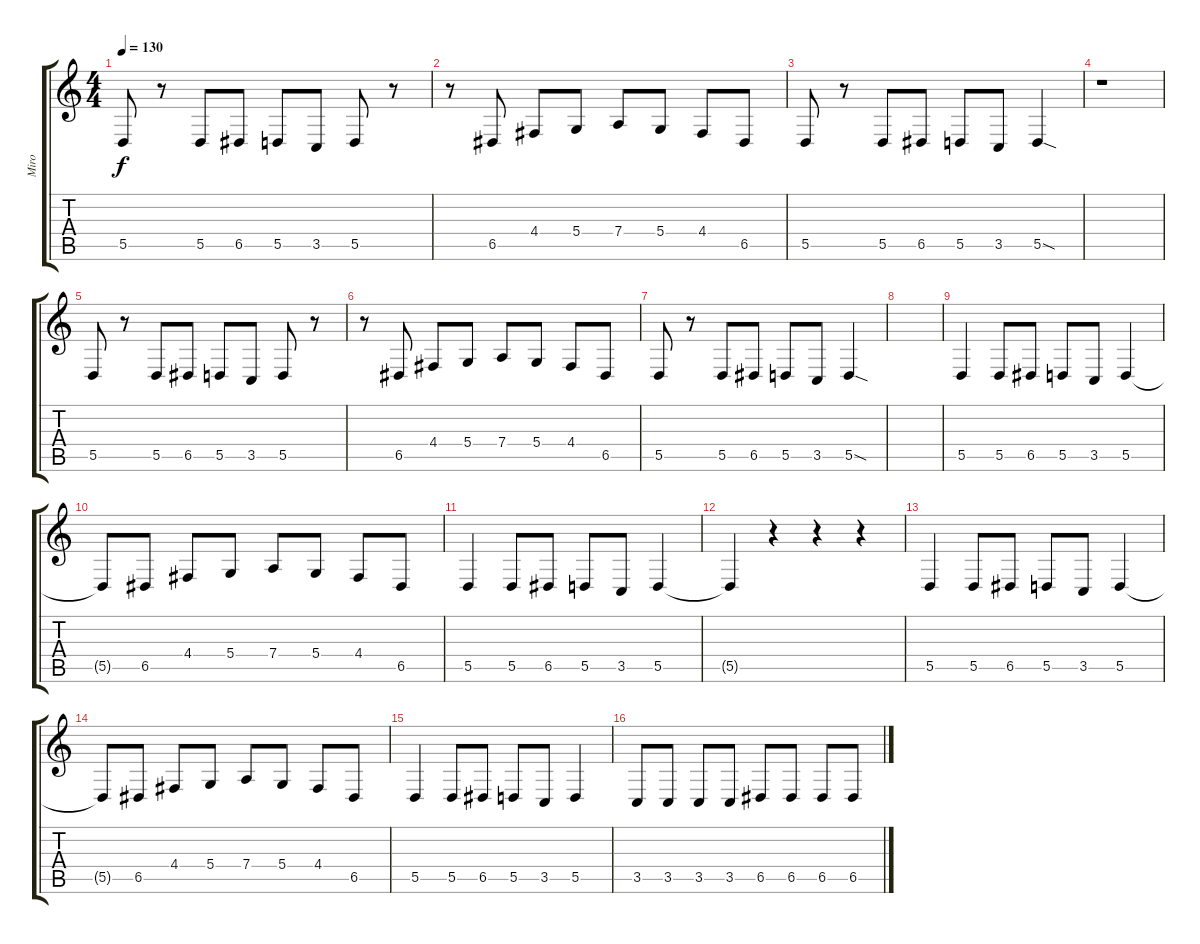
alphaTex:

\track ("Miro" "Miro") {instrument lead2sawtooth}
\staff {score tabs}
\tuning (E4 B3 G3 D3 A2 E2) {hide}
\ts (4 4)
\tempo 130
\clef g2
\ks c
5.5.8{dy f instrument lead2sawtooth} r.8 5.5.8 6.5.8 5.5.8 3.5.8 5.5.8 r.8 |
r.8 6.5.8 4.4.8 5.4.8 7.4.8 5.4.8 4.4.8 6.5.8 |
5.5.8 r.8 5.5.8 6.5.8 5.5.8 3.5.8 5.5{sod}.4 |
r.1 |
5.5.8 r.8 5.5.8 6.5.8 5.5.8 3.5.8 5.5.8 r.8 |
r.8 6.5.8 4.4.8 5.4.8 7.4.8 5.4.8 4.4.8 6.5.8 |
5.5.8 r.8 5.5.8 6.5.8 5.5.8 3.5.8 5.5{sod}.4 |
|
5.5.4 5.5.8 6.5.8 5.5.8 3.5.8 5.5.4 |
5.5{t}.8 6.5.8 4.4.8 5.4.8 7.4.8 5.4.8 4.4.8 6.5.8 |
5.5.4 5.5.8 6.5.8 5.5.8 3.5.8 5.5.4 |
5.5{t}.4 r.4 r.4 r.4 |
5.5.4 5.5.8 6.5.8 5.5.8 3.5.8 5.5.4 |
5.5{t}.8 6.5.8 4.4.8 5.4.8 7.4.8 5.4.8 4.4.8 6.5.8 |
5.5.4 5.5.8 6.5.8 5.5.8 3.5.8 5.5.4 |
3.5.8 3.5.8 3.5.8 3.5.8 6.5.8 6.5.8 6.5.8 6.5.8
